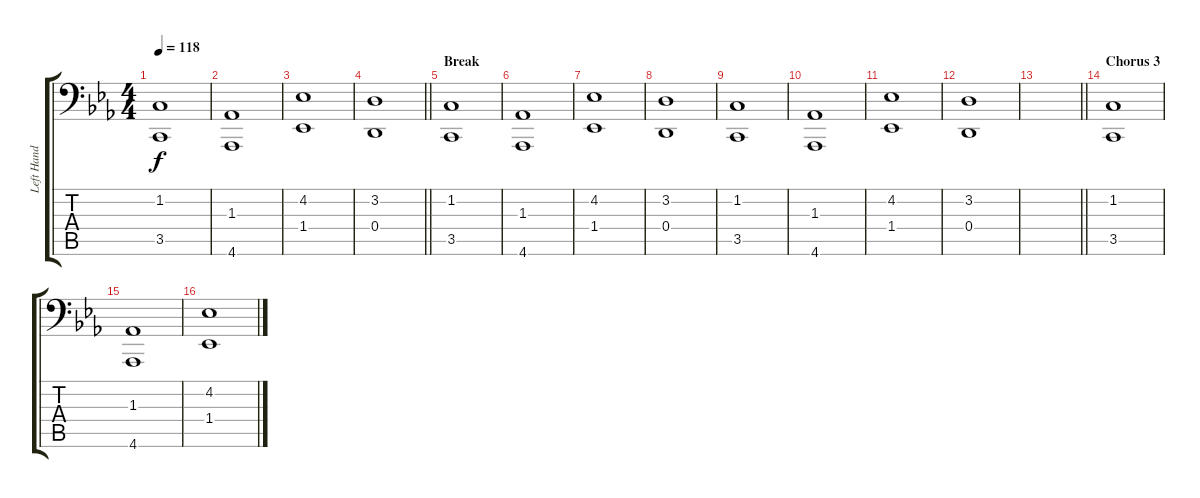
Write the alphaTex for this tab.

\track ("Left Hand" "Left Hand") {instrument acousticgrandpiano}
\staff {score tabs}
\tuning (E3 B2 G2 D2 A1 E1) {hide}
\ts (4 4)
\tempo 118
\clef f4
\ks eb
(1.2 3.5).1{dy f} |
(1.3 4.6).1 |
(4.2 1.4).1 |
\barLineRight lightlight
(3.2 0.4).1 |
\section ("" "Break")
(1.2 3.5).1 |
(1.3 4.6).1 |
(4.2 1.4).1 |
(3.2 0.4).1 |
(1.2 3.5).1 |
(1.3 4.6).1 |
(4.2 1.4).1 |
(3.2 0.4).1 |
\barLineRight lightlight
|
\section ("" "Chorus 3")
(1.2 3.5).1 |
(1.3 4.6).1 |
(4.2 1.4).1
